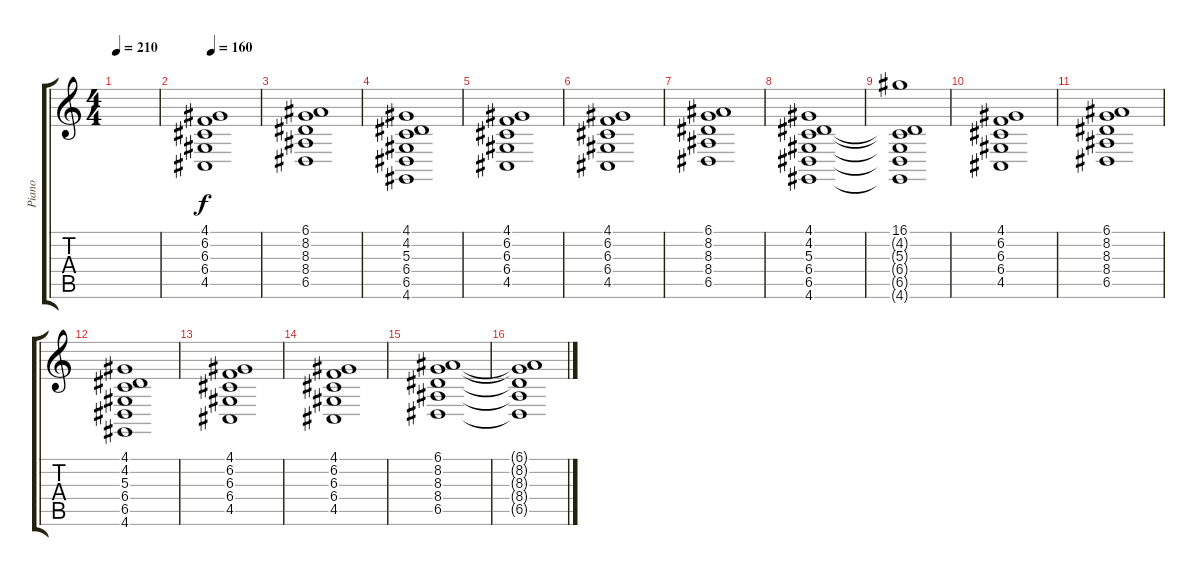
\track ("Piano" "Piano") {instrument brightacousticpiano}
\staff {score tabs}
\tuning (E4 B3 G3 D3 A2 E2) {hide}
\ts (4 4)
\tempo 210
\clef g2
\ks c
|
\tempo 160
(4.1 6.2 6.3 6.4 4.5).1 |
(6.1 8.2 8.3 8.4 6.5).1 |
(4.1 4.2 5.3 6.4 6.5 4.6).1 |
(4.1 6.2 6.3 6.4 4.5).1 |
(4.1 6.2 6.3 6.4 4.5).1 |
(6.1 8.2 8.3 8.4 6.5).1 |
(4.1 4.2 5.3 6.4 6.5 4.6).1 |
(16.1 4.2{t} 5.3{t} 6.4{t} 6.5{t} 4.6{t}).1 |
(4.1 6.2 6.3 6.4 4.5).1 |
(6.1 8.2 8.3 8.4 6.5).1 |
(4.1 4.2 5.3 6.4 6.5 4.6).1 |
(4.1 6.2 6.3 6.4 4.5).1 |
(4.1 6.2 6.3 6.4 4.5).1 |
(6.1 8.2 8.3 8.4 6.5).1 |
(6.1{t} 8.2{t} 8.3{t} 8.4{t} 6.5{t}).1
